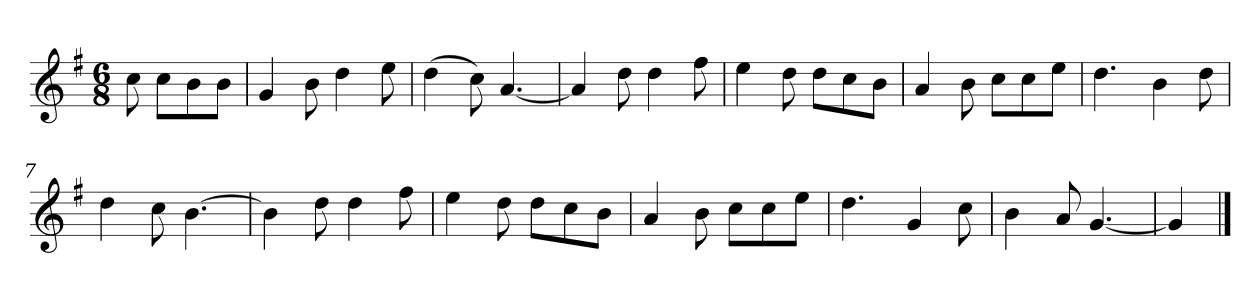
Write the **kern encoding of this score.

**kern
*part1
*staff1
*k[f#]
*M6/8
*MM120
=
8cc
8ccL
8b
8bJ
=1
4g
8b
4dd
8ee
=2
(4dd
8cc)
[4.a
=3
4a]
8dd
4dd
8ff#
=4
4ee
8dd
8ddL
8cc
8bJ
=5
4a
8b
8ccL
8cc
8eeJ
=6
4.dd
4b
8dd
=7
4dd
8cc
[4.b
=8
4b]
8dd
4dd
8ff#
=9
4ee
8dd
8ddL
8cc
8bJ
=10
4a
8b
8ccL
8cc
8eeJ
=11
4.dd
4g
8cc
=12
4b
8a
[4.g
=13
4g]
==
*-
